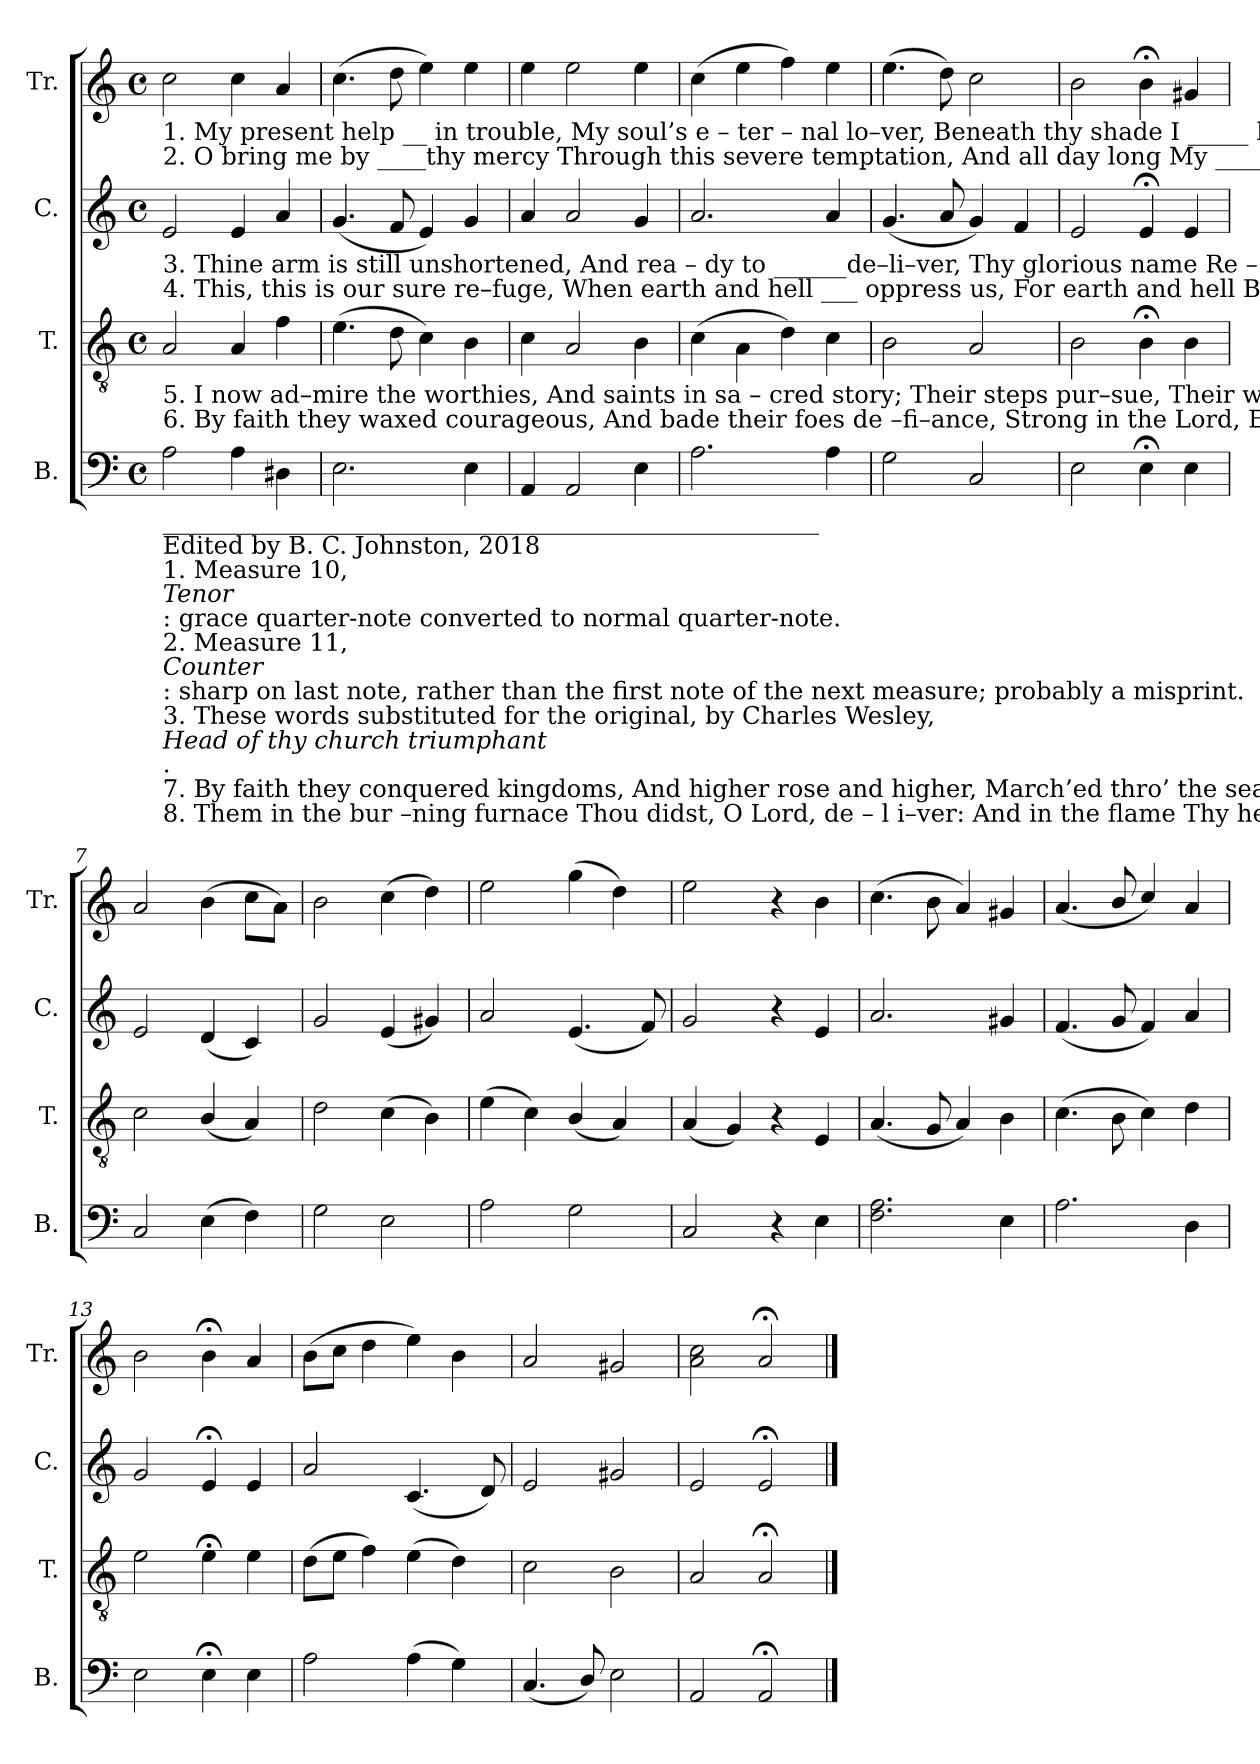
**kern	**kern	**kern	**kern
*part4	*part3	*part2	*part1
*staff4	*staff3	*staff2	*staff1
*I"B.	*I"T.	*I"C.	*I"Tr.
*I'B.	*I'T.	*I'C.	*I'Tr.
*clefF4	*clefGv2	*clefG2	*clefG2
*k[]	*k[]	*k[]	*k[]
*M4/4	*M4/4	*M4/4	*M4/4
*met(c)	*met(c)	*met(c)	*met(c)
*MM80	*MM80	*MM80	*MM80
=1	=1	=1	=1
!	!	!	!LO:TX:b:t=1. My present help __ in trouble, My soul’s   e – ter  –  nal     lo–ver,  Beneath thy shade I _____ hide  my        head    Till  all _______ the  storm ___ is  o–ver, Till all _____ the   storm   is    o – ver.
!	!	!	!LO:TX:b:t=2. O bring me by ____thy  mercy  Through  this  severe  temptation,   And  all  day  long  My ____ joy – ful       song   Shall pub      –     lish  thy ____ salvation,  Shall pub   –  lish    thy      sal–va–tion.
!	!	!LO:TX:b:t=3. Thine arm is still unshortened, And rea  –  dy  to ______de–li–ver,  Thy glorious name  Re – mains  the ___  same,    A   rock          that   stands     for ev–er,  A  rock     that      stands  for  ev–er.	!
!	!	!LO:TX:b:t=4. This, this is  our sure re–fuge, When earth and hell ___ oppress us,  For earth and hell Bow   down, and ___  feel    Th’al–migh   –   ty     name       of  Jesus,  Th’al–migh–ty      name    of   Je–sus.	!
!	!LO:TX:b:t=5.  I  now ad–mire the worthies, And saints  in   sa   –  cred    story;  Their steps pur–sue, Their  won – ders      do,      And  e      –     mu – late    their  glo–ry, And e  –  mu    –   late     their glo–ry.	!	!
!	!LO:TX:b:t=6. By faith they waxed courageous, And bade their foes  de –fi–ance, Strong  in the Lord, E   –   scaped  the     sword,  And  stopped   the   mouths   of   li–ons, And stopped  the   mouths  of   li – ons.	!	!
!LO:TX:b:t=______________________________________________________	!	!	!
!LO:TX:b:t=Edited by B. C. Johnston, 2018	!	!	!
!LO:TX:b:t=1. Measure 10,	!	!	!
!LO:TX:b:i:t=Tenor	!	!	!
!LO:TX:b:t=&colon; grace quarter-note converted to normal quarter-note.	!	!	!
!LO:TX:b:t=2. Measure 11,	!	!	!
!LO:TX:b:i:t=Counter	!	!	!
!LO:TX:b:t=&colon; sharp on last note, rather than the first note of the next measure; probably a misprint.	!	!	!
!LO:TX:b:t=3. These words substituted for the original, by Charles Wesley,	!	!	!
!LO:TX:b:i:t=Head of thy church triumphant	!	!	!
!LO:TX:b:t=.	!	!	!
!LO:TX:b:t=7. By faith they conquered kingdoms, And higher  rose   and higher, March’ed thro’ the sea  Con – voyed   by        thee,   And  walked      un–hurt          in   fi–re, And walked  un    –   hurt    in   fi–re.	!	!	!
!LO:TX:b:t=8. Them in  the bur –ning furnace Thou didst,   O  Lord,     de – l i–ver&colon;  And  in  the  flame  Thy     help      I         claim,  And  trust          in   thee         for ev–er,  And trust     in          thee    for ev–er.	!	!	!
2A!\	2A!/	2e!/	2cc!\
4A!\	4A!/	4e!/	4cc!\
4D#X!\	4f!\	4a!/	4a!/
=2	=2	=2	=2
2.E!\	(4.e!\	(4.g!/	(4.cc!\
.	8d!\	8f!/	8dd!\
.	4c!\)	4e!/)	4ee!\)
4E!\	4B!\	4g!/	4ee!\
=3	=3	=3	=3
4AA!/	4c!\	4a!/	4ee!\
2AA!/	2A!/	2a!/	2ee!\
4E!\	4B!\	4g!/	4ee!\
=4	=4	=4	=4
2.A!\	(4c!\	2.a!/	(4cc!\
.	4A!\	.	4ee!\
.	4d!\)	.	4ff!\)
4A!\	4c!\	4a!/	4ee!\
=5	=5	=5	=5
2G!\	2B!\	(4.g!/	(4.ee!\
.	.	8a!/	8dd!\)
2C!/	2A!/	4g!/)	2cc!\
.	.	4f!/	.
=6	=6	=6	=6
2E!\	2B!\	2e!/	2b!\
4E;<!\	4B;<!\	4e;<!/	4b;<!\
4E!\	4B!\	4e!/	4g#X!/
=7	=7	=7	=7
2C!/	2c!\	2e!/	2a!/
(4E!\	(4B!/	(4d!/	(4b!\
4F!\)	4A!/)	4c!/)	8cc!\L
.	.	.	8a!\J)
=8	=8	=8	=8
2G!\	2d!\	2g!/	2b!\
2E!\	(4c!\	(4e!/	(4cc!\
.	4B!\)	4g#X!/)	4dd!\)
=9	=9	=9	=9
2A!\	(4e!\	2a!/	2ee!\
.	4c!\)	.	.
2G!\	(4B!/	(4.e!/	(4gg!\
.	4A!/)	.	4dd!\)
.	.	8f!/)	.
=10	=10	=10	=10
2C!/	(4A!/	2g!/	2ee!\
.	4G!/)	.	.
4r	4r	4r	4r
4E!\	4E!/	4e!/	4b!\
=11	=11	=11	=11
2.F!\ 2.A!\	(4.A!/	2.a!/	(4.cc!\
.	8G!/	.	8b!\
.	4A!/)	.	4a!/)
4E!\	4B!\	4g#X!/	4g#X!/
=12	=12	=12	=12
2.A!\	(4.c!\	(4.f!/	(4.a!/
.	8B!\	8g!/	8b!/
.	4c!\)	4f!/)	4cc!/)
4D!\	4d!\	4a!/	4a!/
=13	=13	=13	=13
2E!\	2e!\	2g!/	2b!\
4E;<!\	4e;<!\	4e;<!/	4b;<!\
4E!\	4e!\	4e!/	4a!/
=14	=14	=14	=14
2A!\	(8d!\L	2a!/	(8b!\L
.	8e!\J	.	8cc!\J
.	4f!\)	.	4dd!\
(4A!\	(4e!\	(4.c!/	4ee!\)
4G!\)	4d!\)	.	4b!\
.	.	8d!/)	.
=15	=15	=15	=15
(4.C!/	2c!\	2e!/	2a!/
8D!/)	.	.	.
2E!\	2B!\	2g#X!/	2g#X!/
=16	=16	=16	=16
2AA!/	2A!/	2e!/	2a!\ 2cc!\
2AA;<!/	2A;<!/	2e;<!/	2a;<!/
==	==	==	==
*-	*-	*-	*-
